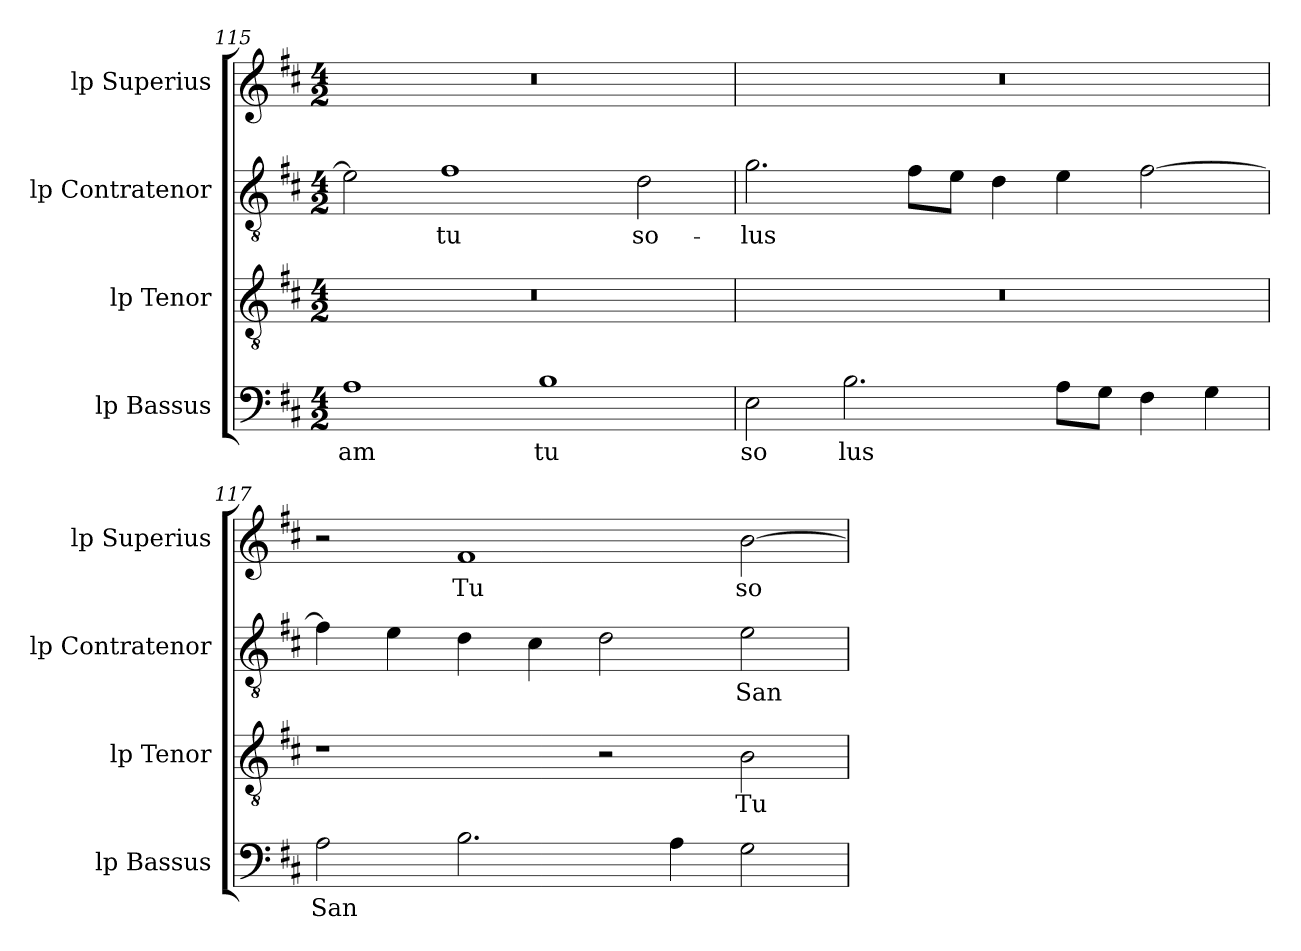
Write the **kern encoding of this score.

**kern	**text	**kern	**text	**kern	**text	**kern	**text
*part4	*part4	*part3	*part3	*part2	*part2	*part1	*part1
*staff4	*staff4	*staff3	*staff3	*staff2	*staff2	*staff1	*staff1
*I"lp Bassus	*	*I"lp Tenor	*	*I"lp Contratenor	*	*I"lp Superius	*
*I'lp Bassus	*	*I'lp Tenor	*	*I'lp Contratenor	*	*I'lp Superius	*
*clefF4	*	*clefGv2	*	*clefGv2	*	*clefG2	*
*k[f#c#]	*	*k[f#c#]	*	*k[f#c#]	*	*k[f#c#]	*
*D:	*	*D:	*	*D:	*	*D:	*
*M4/2	*	*M4/2	*	*M4/2	*	*M4/2	*
=115	=115	=115	=115	=115	=115	=115	=115
!	!LO:LY:b:cj	!	!	!	!	!	!
1A	am	0r	.	2e\]	.	0r	.
!	!	!	!	!	!LO:LY:b:cj	!	!
.	.	.	.	1f#	tu	.	.
!	!LO:LY:b:cj	!	!	!	!	!	!
1B	tu	.	.	.	.	.	.
!	!	!	!	!	!LO:LY:b:cj	!	!
.	.	.	.	2d\	so-	.	.
=116	=116	=116	=116	=116	=116	=116	=116
!	!LO:LY:b:cj	!	!	!	!LO:LY:b	!	!
2E\	so	0r	.	2.g\	-lus	0r	.
!	!LO:LY:b	!	!	!	!	!	!
2.B\	lus	.	.	.	.	.	.
.	.	.	.	8f#\L	.	.	.
.	.	.	.	8e\J	.	.	.
.	.	.	.	4d\	.	.	.
8A\L	.	.	.	4e\	.	.	.
8G\J	.	.	.	.	.	.	.
4F#\	.	.	.	[>2f#\	.	.	.
4G\	.	.	.	.	.	.	.
=117	=117	=117	=117	=117	=117	=117	=117
!	!LO:LY:b	!	!	!	!	!	!
2A\	San	1r	.	4f#\]	.	2r	.
.	.	.	.	4e\	.	.	.
!	!	!	!	!	!	!	!LO:LY:b:cj
2.B\	.	.	.	4d\	.	1f#	Tu
.	.	.	.	4c#\	.	.	.
.	.	2r	.	2d\	.	.	.
4A\	.	.	.	.	.	.	.
!	!	!	!LO:LY:b:cj	!	!LO:LY:b:cj	!	!LO:LY:b:cj
2G\	.	2B\	Tu	2e\	San-	[>2b\	so-
=	=	=	=	=	=	=	=
*-	*-	*-	*-	*-	*-	*-	*-
